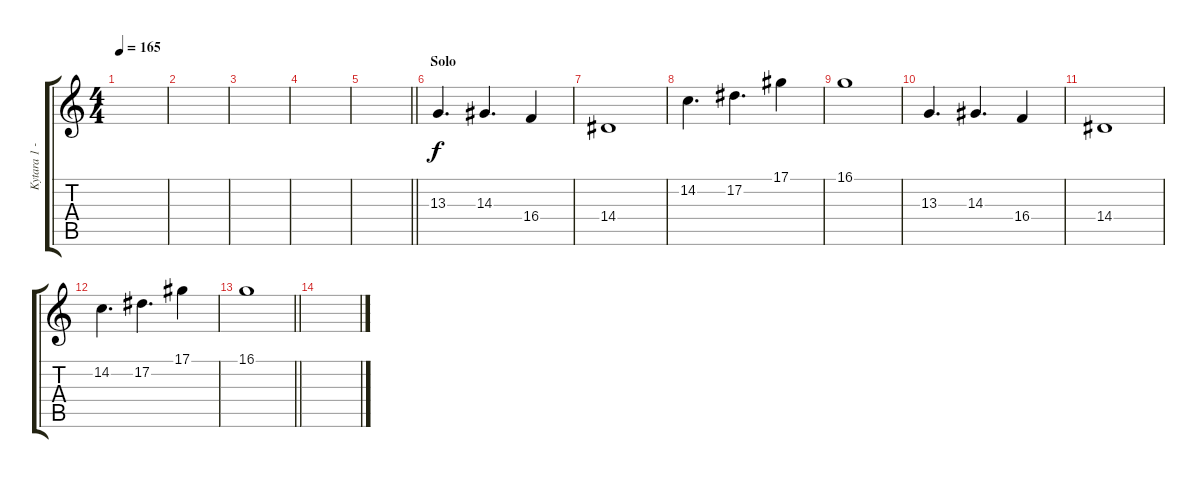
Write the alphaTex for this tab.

\track ("Kytara 1 - Efekt" "Kytara 1 -") {instrument pad8sweep}
\staff {score tabs}
\tuning (Eb4 Bb3 Gb3 Db3 Ab2 Db2) {hide}
\ts (4 4)
\tempo 165
\clef g2
\ks c
|
|
|
|
\barLineRight lightlight
|
\section ("" "Solo")
13.3.4{d} 14.3.4{d} 16.4.4 |
14.4.1 |
14.2.4{d} 17.2.4{d} 17.1.4 |
16.1.1 |
13.3.4{d} 14.3.4{d} 16.4.4 |
14.4.1 |
14.2.4{d} 17.2.4{d} 17.1.4 |
\barLineRight lightlight
16.1.1 |
\section ("" "")
